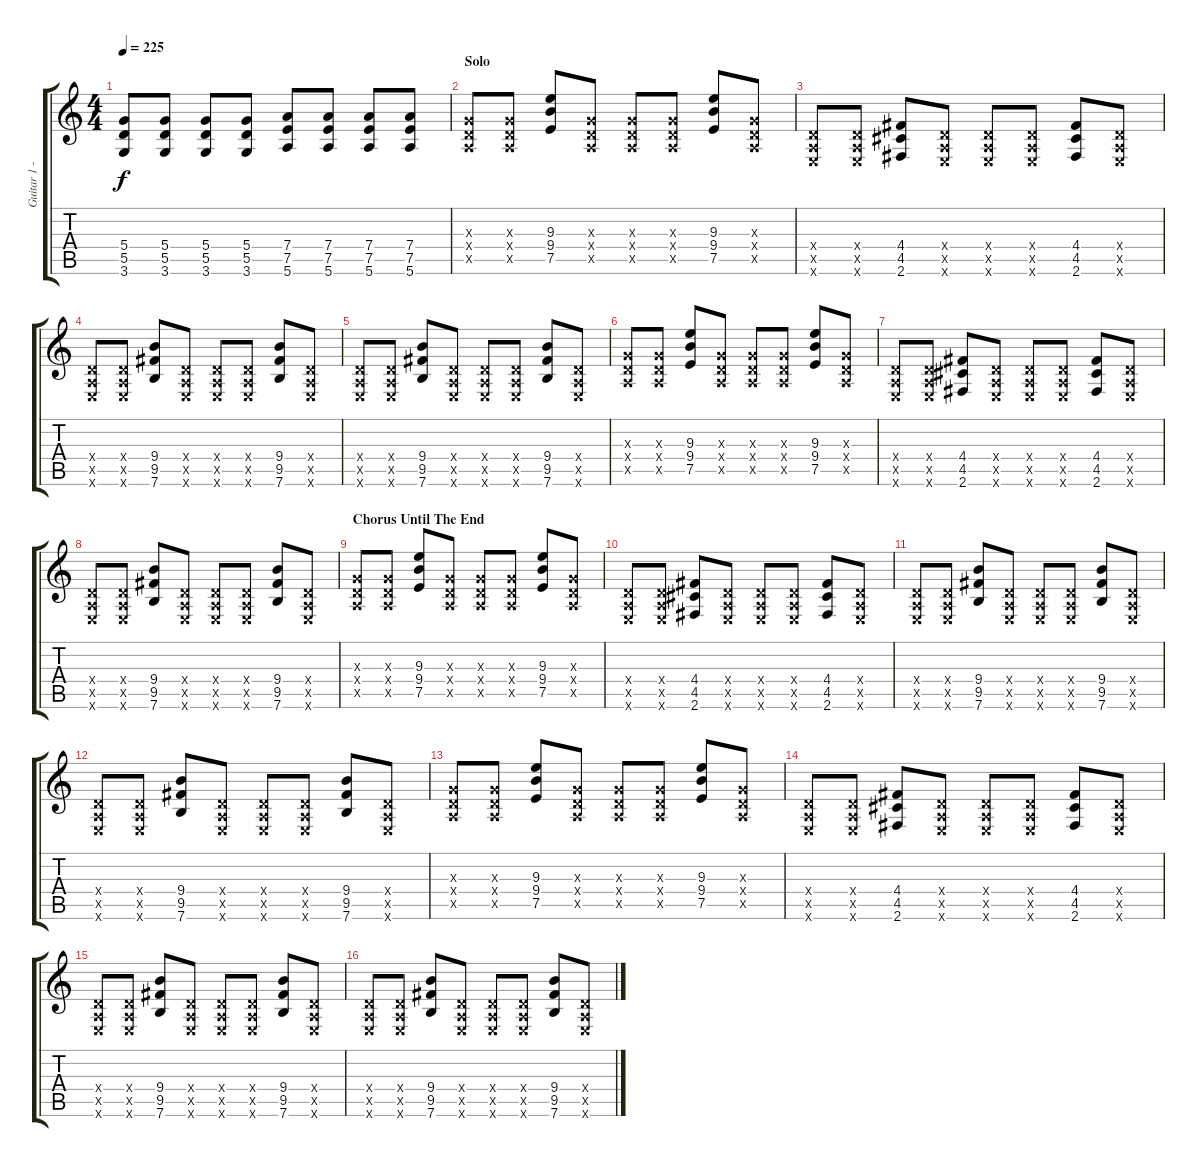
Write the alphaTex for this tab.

\track ("Guitar 1 - Mathias" "Guitar 1 -") {instrument overdrivenguitar}
\staff {score tabs}
\tuning (E4 B3 G3 D3 A2 E2) {hide}
\ts (4 4)
\tempo 225
\clef g2
\ks c
(5.4 5.5 3.6).8{dy f} (5.4 5.5 3.6).8 (5.4 5.5 3.6).8 (5.4 5.5 3.6).8 (7.4 7.5 5.6).8 (7.4 7.5 5.6).8 (7.4 7.5 5.6).8 (7.4 7.5 5.6).8 |
\section ("" "Solo")
(0.3{x} 0.4{x} 0.5{x}).8 (0.3{x} 0.4{x} 0.5{x}).8 (9.3 9.4 7.5).8 (0.3{x} 0.4{x} 0.5{x}).8 (0.3{x} 0.4{x} 0.5{x}).8 (0.3{x} 0.4{x} 0.5{x}).8 (9.3 9.4 7.5).8 (0.3{x} 0.4{x} 0.5{x}).8 |
(0.4{x} 0.5{x} 0.6{x}).8 (0.4{x} 0.5{x} 0.6{x}).8 (4.4 4.5 2.6).8 (0.4{x} 0.5{x} 0.6{x}).8 (0.4{x} 0.5{x} 0.6{x}).8 (0.4{x} 0.5{x} 0.6{x}).8 (4.4 4.5 2.6).8 (0.4{x} 0.5{x} 0.6{x}).8 |
(0.4{x} 0.5{x} 0.6{x}).8 (0.4{x} 0.5{x} 0.6{x}).8 (9.4 9.5 7.6).8 (0.4{x} 0.5{x} 0.6{x}).8 (0.4{x} 0.5{x} 0.6{x}).8 (0.4{x} 0.5{x} 0.6{x}).8 (9.4 9.5 7.6).8 (0.4{x} 0.5{x} 0.6{x}).8 |
(0.4{x} 0.5{x} 0.6{x}).8 (0.4{x} 0.5{x} 0.6{x}).8 (9.4 9.5 7.6).8 (0.4{x} 0.5{x} 0.6{x}).8 (0.4{x} 0.5{x} 0.6{x}).8 (0.4{x} 0.5{x} 0.6{x}).8 (9.4 9.5 7.6).8 (0.4{x} 0.5{x} 0.6{x}).8 |
(0.3{x} 0.4{x} 0.5{x}).8 (0.3{x} 0.4{x} 0.5{x}).8 (9.3 9.4 7.5).8 (0.3{x} 0.4{x} 0.5{x}).8 (0.3{x} 0.4{x} 0.5{x}).8 (0.3{x} 0.4{x} 0.5{x}).8 (9.3 9.4 7.5).8 (0.3{x} 0.4{x} 0.5{x}).8 |
(0.4{x} 0.5{x} 0.6{x}).8 (0.4{x} 0.5{x} 0.6{x}).8 (4.4 4.5 2.6).8 (0.4{x} 0.5{x} 0.6{x}).8 (0.4{x} 0.5{x} 0.6{x}).8 (0.4{x} 0.5{x} 0.6{x}).8 (4.4 4.5 2.6).8 (0.4{x} 0.5{x} 0.6{x}).8 |
(0.4{x} 0.5{x} 0.6{x}).8 (0.4{x} 0.5{x} 0.6{x}).8 (9.4 9.5 7.6).8 (0.4{x} 0.5{x} 0.6{x}).8 (0.4{x} 0.5{x} 0.6{x}).8 (0.4{x} 0.5{x} 0.6{x}).8 (9.4 9.5 7.6).8 (0.4{x} 0.5{x} 0.6{x}).8 |
\section ("" "Chorus Until The End")
(0.3{x} 0.4{x} 0.5{x}).8 (0.3{x} 0.4{x} 0.5{x}).8 (9.3 9.4 7.5).8 (0.3{x} 0.4{x} 0.5{x}).8 (0.3{x} 0.4{x} 0.5{x}).8 (0.3{x} 0.4{x} 0.5{x}).8 (9.3 9.4 7.5).8 (0.3{x} 0.4{x} 0.5{x}).8 |
(0.4{x} 0.5{x} 0.6{x}).8 (0.4{x} 0.5{x} 0.6{x}).8 (4.4 4.5 2.6).8 (0.4{x} 0.5{x} 0.6{x}).8 (0.4{x} 0.5{x} 0.6{x}).8 (0.4{x} 0.5{x} 0.6{x}).8 (4.4 4.5 2.6).8 (0.4{x} 0.5{x} 0.6{x}).8 |
(0.4{x} 0.5{x} 0.6{x}).8 (0.4{x} 0.5{x} 0.6{x}).8 (9.4 9.5 7.6).8 (0.4{x} 0.5{x} 0.6{x}).8 (0.4{x} 0.5{x} 0.6{x}).8 (0.4{x} 0.5{x} 0.6{x}).8 (9.4 9.5 7.6).8 (0.4{x} 0.5{x} 0.6{x}).8 |
(0.4{x} 0.5{x} 0.6{x}).8 (0.4{x} 0.5{x} 0.6{x}).8 (9.4 9.5 7.6).8 (0.4{x} 0.5{x} 0.6{x}).8 (0.4{x} 0.5{x} 0.6{x}).8 (0.4{x} 0.5{x} 0.6{x}).8 (9.4 9.5 7.6).8 (0.4{x} 0.5{x} 0.6{x}).8 |
(0.3{x} 0.4{x} 0.5{x}).8 (0.3{x} 0.4{x} 0.5{x}).8 (9.3 9.4 7.5).8 (0.3{x} 0.4{x} 0.5{x}).8 (0.3{x} 0.4{x} 0.5{x}).8 (0.3{x} 0.4{x} 0.5{x}).8 (9.3 9.4 7.5).8 (0.3{x} 0.4{x} 0.5{x}).8 |
(0.4{x} 0.5{x} 0.6{x}).8 (0.4{x} 0.5{x} 0.6{x}).8 (4.4 4.5 2.6).8 (0.4{x} 0.5{x} 0.6{x}).8 (0.4{x} 0.5{x} 0.6{x}).8 (0.4{x} 0.5{x} 0.6{x}).8 (4.4 4.5 2.6).8 (0.4{x} 0.5{x} 0.6{x}).8 |
(0.4{x} 0.5{x} 0.6{x}).8 (0.4{x} 0.5{x} 0.6{x}).8 (9.4 9.5 7.6).8 (0.4{x} 0.5{x} 0.6{x}).8 (0.4{x} 0.5{x} 0.6{x}).8 (0.4{x} 0.5{x} 0.6{x}).8 (9.4 9.5 7.6).8 (0.4{x} 0.5{x} 0.6{x}).8 |
(0.4{x} 0.5{x} 0.6{x}).8 (0.4{x} 0.5{x} 0.6{x}).8 (9.4 9.5 7.6).8 (0.4{x} 0.5{x} 0.6{x}).8 (0.4{x} 0.5{x} 0.6{x}).8 (0.4{x} 0.5{x} 0.6{x}).8 (9.4 9.5 7.6).8 (0.4{x} 0.5{x} 0.6{x}).8
